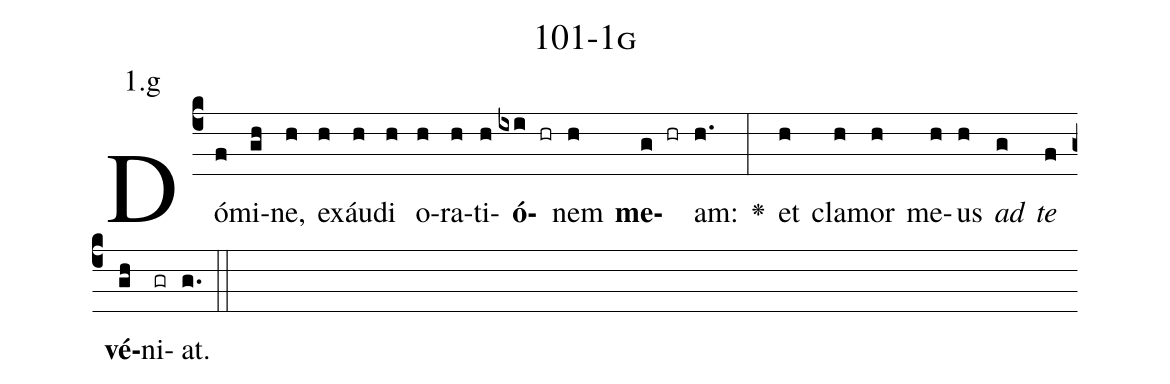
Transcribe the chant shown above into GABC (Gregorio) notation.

name: 101-1g;
annotation: 1.g;
%%
(c4)Dó(f)mi(gh)ne,(h) ex(h)áu(h)di(h) o(h)ra(h)ti(h)<b>ó</b>(ixi hr)nem(h) <b>me</b>(g hr)am:(h.) <v>\greheightstar</v>(:) et(h) cla(h)mor(h) me(h)us(h) <i>ad</i>(g) <i>te</i>(f) <b>vé</b>(gh)ni(gr)at.(g.) (::)


%E(h) u(h) o(g) u(f) a(gh) e.(g.) (::)
